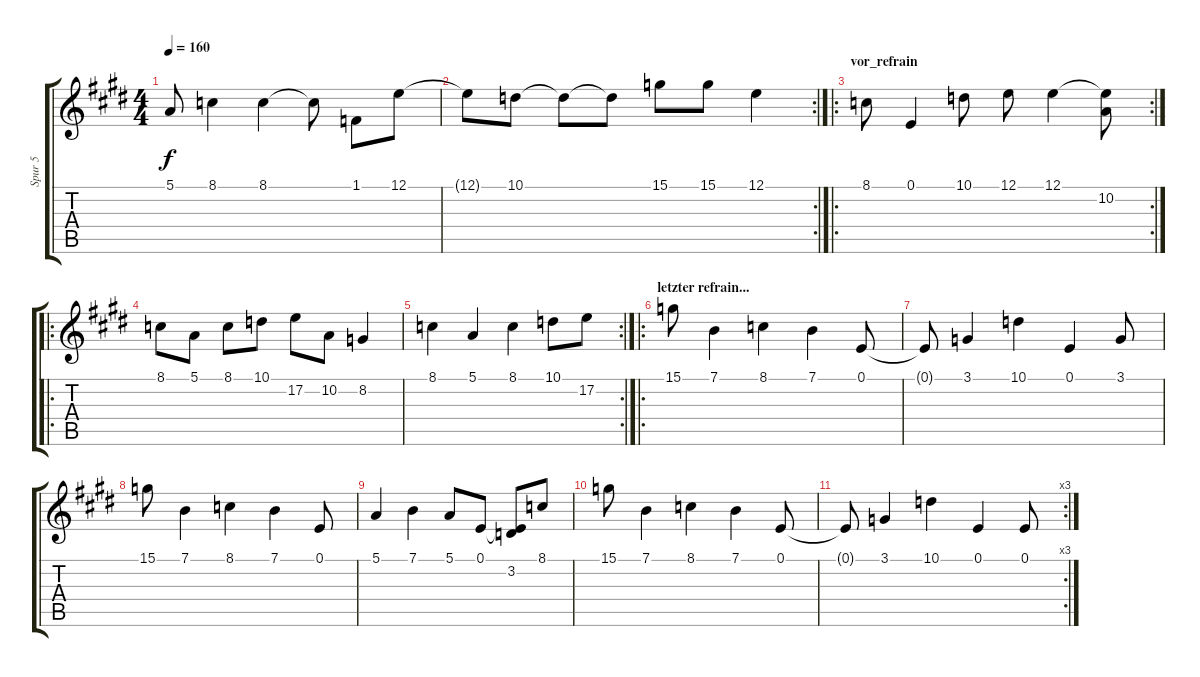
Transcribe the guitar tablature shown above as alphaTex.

\track ("Spur 5" "Spur 5") {instrument oboe}
\staff {score tabs}
\tuning (E4 B3 G3 D3 A2 E2) {hide}
\ts (4 4)
\tempo 160
\clef g2
\ks e
5.1{t}.8{dy f} 8.1.4 8.1.4 8.1{t}.8 1.1.8 12.1.8 |
\rc 2
12.1{t}.8 10.1.8 10.1{t}.8 10.1{t}.8 15.1.8 15.1.8 12.1.4 |
\ro
\rc 2
\section ("" "vor_refrain")
8.1.8 0.1.4 10.1.8 12.1.8 12.1.4 (12.1{t} 10.2{t}).8 |
\ro
8.1.8 5.1.8 8.1.8 10.1.8 17.2.8 10.2.8 8.2.4 |
\rc 2
8.1.4 5.1.4 8.1.4 10.1.8 17.2.8 |
\ro
\section ("" "letzter refrain...")
15.1.8 7.1.4 8.1.4 7.1.4 0.1.8 |
0.1{t}.8 3.1.4 10.1.4 0.1.4 3.1.8 |
15.1.8 7.1.4 8.1.4 7.1.4 0.1.8 |
5.1.4 7.1.4 5.1.8 0.1.8 (0.1{t} 3.2).8 8.1.8 |
15.1.8 7.1.4 8.1.4 7.1.4 0.1.8 |
\rc 3
0.1{t}.8 3.1.4 10.1.4 0.1.4 0.1.8
